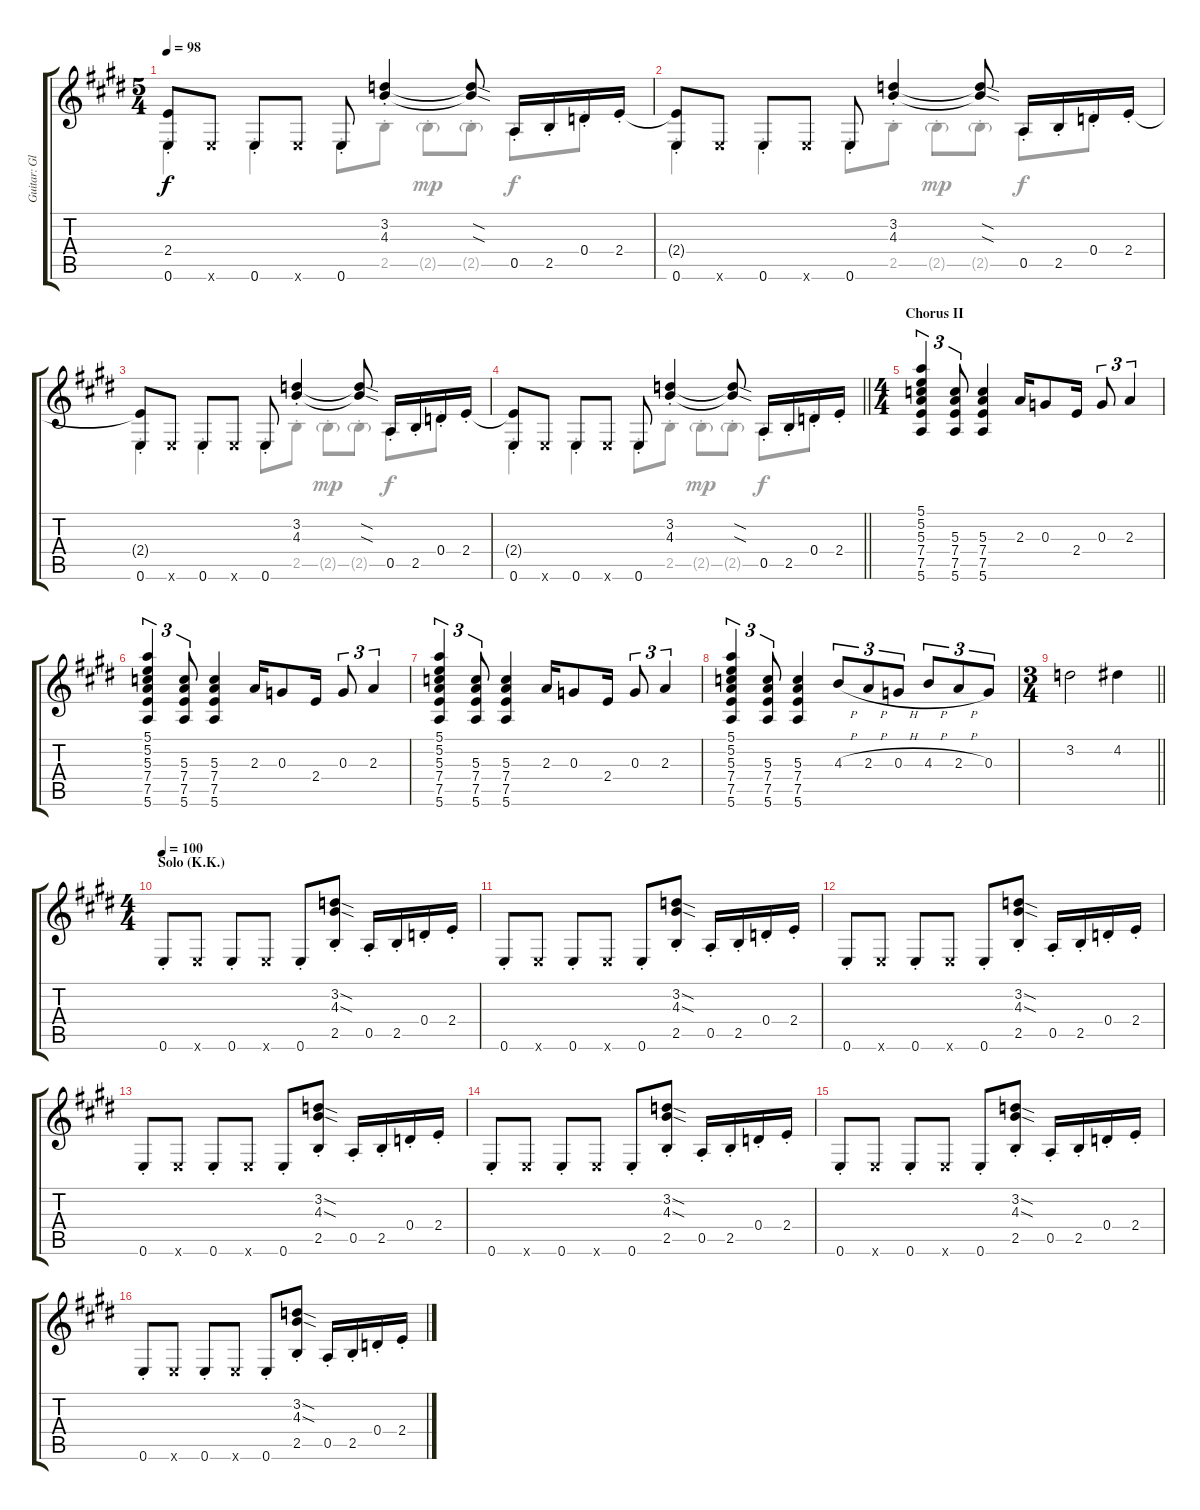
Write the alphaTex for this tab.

\track ("Guitar: Glenn" "Guitar: Gl") {instrument electricguitarclean}
\staff {score tabs}
\tuning (E4 B3 G3 D3 A2 E2) {hide}
\voice
\ts (5 4)
\tempo 98
\clef g2
\ks e
(2.4{t} 0.6{st}).8{dy f} 0.6{x}.8 0.6{st}.8 0.6{x}.8 0.6{st}.8 (3.2{st} 4.3{st}).4 (3.2{sod t} 4.3{sod t}).8 0.5{st}.16 2.5{st}.16 0.4{st}.16 2.4{st}.16 |
(2.4{t} 0.6{st}).8 0.6{x}.8 0.6{st}.8 0.6{x}.8 0.6{st}.8 (3.2{st} 4.3{st}).4 (3.2{sod t} 4.3{sod t}).8 0.5{st}.16 2.5{st}.16 0.4{st}.16 2.4{st}.16 |
(2.4{t} 0.6{st}).8 0.6{x}.8 0.6{st}.8 0.6{x}.8 0.6{st}.8 (3.2{st} 4.3{st}).4 (3.2{sod t} 4.3{sod t}).8 0.5{st}.16 2.5{st}.16 0.4{st}.16 2.4{st}.16 |
\barLineRight lightlight
(2.4{t} 0.6{st}).8 0.6{x}.8 0.6{st}.8 0.6{x}.8 0.6{st}.8 (3.2{st} 4.3{st}).4 (3.2{sod t} 4.3{sod t}).8 0.5{st}.16 2.5{st}.16 0.4{st}.16 2.4{st}.16 |
\ts (4 4)
\section ("" "Chorus II")
(5.1 5.2 5.3 7.4 7.5 5.6).4{tu (3 2)} (5.3 7.4 7.5 5.6).8{tu (3 2)} (5.3 7.4 7.5 5.6).4 2.3.16 0.3.8 2.4.16 0.3.8{tu (3 2)} 2.3.4{tu (3 2)} |
(5.1 5.2 5.3 7.4 7.5 5.6).4{tu (3 2)} (5.3 7.4 7.5 5.6).8{tu (3 2)} (5.3 7.4 7.5 5.6).4 2.3.16 0.3.8 2.4.16 0.3.8{tu (3 2)} 2.3.4{tu (3 2)} |
(5.1 5.2 5.3 7.4 7.5 5.6).4{tu (3 2)} (5.3 7.4 7.5 5.6).8{tu (3 2)} (5.3 7.4 7.5 5.6).4 2.3.16 0.3.8 2.4.16 0.3.8{tu (3 2)} 2.3.4{tu (3 2)} |
(5.1 5.2 5.3 7.4 7.5 5.6).4{tu (3 2)} (5.3 7.4 7.5 5.6).8{tu (3 2)} (5.3 7.4 7.5 5.6).4 4.3{h}.8{tu (3 2)} 2.3{h}.8{tu (3 2)} 0.3{h}.8{tu (3 2)} 4.3{h}.8{tu (3 2)} 2.3{h}.8{tu (3 2)} 0.3.8{tu (3 2)} |
\ts (3 4)
\barLineRight lightlight
3.2.2 4.2.4 |
\ts (4 4)
\section ("" "Solo (K.K.)")
\tempo 100
0.6{st}.8{volume 8} 0.6{x}.8 0.6{st}.8 0.6{x}.8 0.6{st}.8 (3.2{sod st} 4.3{sod st} 2.5{st}).8 0.5{st}.16 2.5{st}.16 0.4{st}.16 2.4{st}.16 |
0.6{st}.8 0.6{x}.8 0.6{st}.8 0.6{x}.8 0.6{st}.8 (3.2{sod st} 4.3{sod st} 2.5{st}).8 0.5{st}.16 2.5{st}.16 0.4{st}.16 2.4{st}.16 |
0.6{st}.8 0.6{x}.8 0.6{st}.8 0.6{x}.8 0.6{st}.8 (3.2{sod st} 4.3{sod st} 2.5{st}).8 0.5{st}.16 2.5{st}.16 0.4{st}.16 2.4{st}.16 |
0.6{st}.8 0.6{x}.8 0.6{st}.8 0.6{x}.8 0.6{st}.8 (3.2{sod st} 4.3{sod st} 2.5{st}).8 0.5{st}.16 2.5{st}.16 0.4{st}.16 2.4{st}.16 |
0.6{st}.8 0.6{x}.8 0.6{st}.8 0.6{x}.8 0.6{st}.8 (3.2{sod st} 4.3{sod st} 2.5{st}).8 0.5{st}.16 2.5{st}.16 0.4{st}.16 2.4{st}.16 |
0.6{st}.8 0.6{x}.8 0.6{st}.8 0.6{x}.8 0.6{st}.8 (3.2{sod st} 4.3{sod st} 2.5{st}).8 0.5{st}.16 2.5{st}.16 0.4{st}.16 2.4{st}.16 |
0.6{st}.8 0.6{x}.8 0.6{st}.8 0.6{x}.8 0.6{st}.8 (3.2{sod st} 4.3{sod st} 2.5{st}).8 0.5{st}.16 2.5{st}.16 0.4{st}.16 2.4{st}.16
\voice
\clef g2
\ottava regular
\simile none
\ks e
0.6{st}.4{dy f} 0.6{st}.4 0.6{st}.8 2.5{st}.8 2.5{g st}.8{dy mp} 2.5{g st}.8 0.5{st}.8{dy f} 0.4{st}.8 |
0.6{st}.4 0.6{st}.4 0.6{st}.8 2.5{st}.8 2.5{g st}.8{dy mp} 2.5{g st}.8 0.5{st}.8{dy f} 0.4{st}.8 |
0.6{st}.4 0.6{st}.4 0.6{st}.8 2.5{st}.8 2.5{g st}.8{dy mp} 2.5{g st}.8 0.5{st}.8{dy f} 0.4{st}.8 |
\barLineRight lightlight
0.6{st}.4 0.6{st}.4 0.6{st}.8 2.5{st}.8 2.5{g st}.8{dy mp} 2.5{g st}.8 0.5{st}.8{dy f} 0.4{st}.8 |
|
|
|
|
\barLineRight lightlight
|
|
|
|
|
|
|
